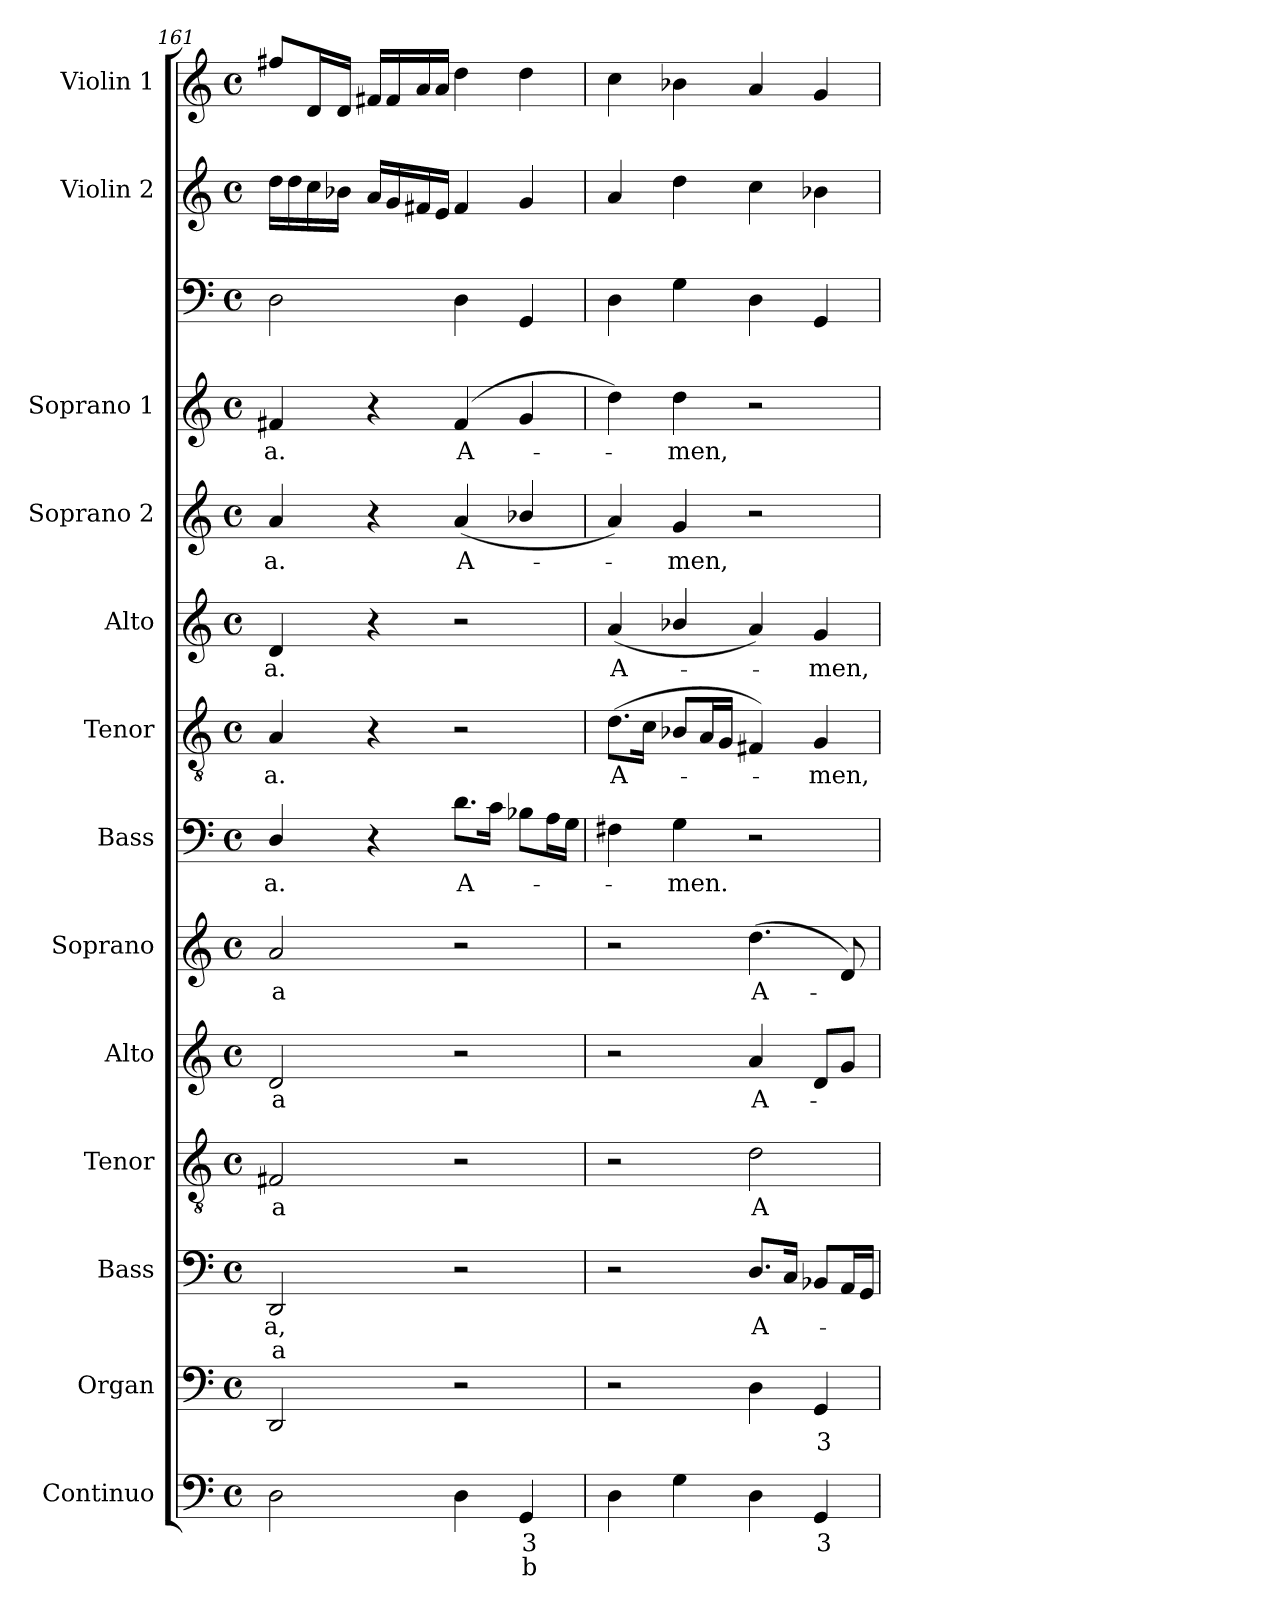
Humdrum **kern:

**kern	**text	**text	**kern	**text	**kern	**text	**text	**kern	**text	**kern	**text	**kern	**text	**kern	**text	**kern	**text	**kern	**text	**kern	**text	**kern	**text	**kern	**kern	**kern
*part14	*part14	*part14	*part13	*part13	*part12	*part12	*part12	*part11	*part11	*part10	*part10	*part9	*part9	*part8	*part8	*part7	*part7	*part6	*part6	*part5	*part5	*part4	*part4	*part3	*part2	*part1
*staff14	*staff14	*staff14	*staff13	*staff13	*staff12	*staff12	*staff12	*staff11	*staff11	*staff10	*staff10	*staff9	*staff9	*staff8	*staff8	*staff7	*staff7	*staff6	*staff6	*staff5	*staff5	*staff4	*staff4	*staff3	*staff2	*staff1
*I"Continuo	*	*	*I"Organ	*	*I"Bass	*	*	*I"Tenor	*	*I"Alto	*	*I"Soprano	*	*I"Bass	*	*I"Tenor	*	*I"Alto	*	*I"Soprano 2	*	*I"Soprano 1	*	*I""Acc. to violins"	*I"Violin 2	*I"Violin 1
*I'Cont.	*	*	*I'Org.	*	*I'B.	*	*	*I'T.	*	*I'A.	*	*I'S.	*	*I'B.	*	*I'T.	*	*I'A.	*	*I'S2.	*	*I'S1.	*	*I'Ac to violins.	*I'Vln. 2	*I'Vln. 1
*clefF4	*	*	*clefF4	*	*clefF4	*	*	*clefGv2	*	*clefG2	*	*clefG2	*	*clefF4	*	*clefGv2	*	*clefG2	*	*clefG2	*	*clefG2	*	*clefF4	*clefG2	*clefG2
*	*	*	*	*	*	*	*	*ITrd7c12	*	*	*	*	*	*	*	*ITrd7c12	*	*	*	*	*	*	*	*	*	*
*k[]	*	*	*k[]	*	*k[]	*	*	*k[]	*	*k[]	*	*k[]	*	*k[]	*	*k[]	*	*k[]	*	*k[]	*	*k[]	*	*k[]	*k[]	*k[]
*C:	*	*	*C:	*	*C:	*	*	*C:	*	*C:	*	*C:	*	*C:	*	*C:	*	*C:	*	*C:	*	*C:	*	*C:	*C:	*C:
*M4/4	*	*	*M4/4	*	*M4/4	*	*	*M4/4	*	*M4/4	*	*M4/4	*	*M4/4	*	*M4/4	*	*M4/4	*	*M4/4	*	*M4/4	*	*M4/4	*M4/4	*M4/4
*met(c)	*	*	*met(c)	*	*met(c)	*	*	*met(c)	*	*met(c)	*	*met(c)	*	*met(c)	*	*met(c)	*	*met(c)	*	*met(c)	*	*met(c)	*	*met(c)	*met(c)	*met(c)
=161	=161	=161	=161	=161	=161	=161	=161	=161	=161	=161	=161	=161	=161	=161	=161	=161	=161	=161	=161	=161	=161	=161	=161	=161	=161	=161
!	!	!	!	!	!	!LO:LY:b:color=#000000	!LO:LY:b:color=#000000	!	!	!	!	!	!	!	!	!	!	!	!	!	!	!	!	!	!	!
!	!	!	!	!	!	!	!	!	!LO:LY:b:color=#000000	!	!	!	!	!	!	!	!	!	!	!	!	!	!	!	!	!
!	!	!	!	!	!	!	!	!	!	!	!LO:LY:b:color=#000000	!	!	!	!	!	!	!	!	!	!	!	!	!	!	!
!	!	!	!	!	!	!	!	!	!	!	!	!	!LO:LY:b:color=#000000	!	!	!	!	!	!	!	!	!	!	!	!	!
!	!	!	!	!	!	!	!	!	!	!	!	!	!	!	!LO:LY:b:color=#000000	!	!	!	!	!	!	!	!	!	!	!
!	!	!	!	!	!	!	!	!	!	!	!	!	!	!	!	!	!LO:LY:b:color=#000000	!	!	!	!	!	!	!	!	!
!	!	!	!	!	!	!	!	!	!	!	!	!	!	!	!	!	!	!	!LO:LY:b:color=#000000	!	!	!	!	!	!	!
!	!	!	!	!	!	!	!	!	!	!	!	!	!	!	!	!	!	!	!	!	!LO:LY:b:color=#000000	!	!	!	!	!
!	!	!	!	!	!	!	!	!	!	!	!	!	!	!	!	!	!	!	!	!	!	!	!LO:LY:b:color=#000000	!	!	!
2Di\	.	.	2DDi/	.	2DDi/	-a,	a	2FF#Xi/	-a	2di/	-a	2ai/	-a	4Di/	-a.	4AAi/	-a.	4di/	-a.	4ai/	-a.	4f#Xi/	-a.	2Di\	16ddi\LL	8ff#Xi/L
.	.	.	.	.	.	.	.	.	.	.	.	.	.	.	.	.	.	.	.	.	.	.	.	.	16ddi\	.
.	.	.	.	.	.	.	.	.	.	.	.	.	.	.	.	.	.	.	.	.	.	.	.	.	16cci\	16di/L
.	.	.	.	.	.	.	.	.	.	.	.	.	.	.	.	.	.	.	.	.	.	.	.	.	16b-i\JJ	16di/JJ
.	.	.	.	.	.	.	.	.	.	.	.	.	.	4r	.	4r	.	4r	.	4r	.	4r	.	.	16ai/LL	16f#Xi/LL
.	.	.	.	.	.	.	.	.	.	.	.	.	.	.	.	.	.	.	.	.	.	.	.	.	16gi/	16f#i/
.	.	.	.	.	.	.	.	.	.	.	.	.	.	.	.	.	.	.	.	.	.	.	.	.	16f#Xi/	16ai/
.	.	.	.	.	.	.	.	.	.	.	.	.	.	.	.	.	.	.	.	.	.	.	.	.	16ei/JJ	16ai/JJ
!	!	!	!	!	!	!	!	!	!	!	!	!	!	!	!LO:LY:b:color=#000000	!	!	!	!	!	!	!	!	!	!	!
!	!	!	!	!	!	!	!	!	!	!	!	!	!	!	!	!	!	!	!	!	!LO:LY:b:color=#000000	!	!	!	!	!
!	!	!	!	!	!	!	!	!	!	!	!	!	!	!	!	!	!	!	!	!	!	!	!LO:LY:b:color=#000000	!	!	!
4Di\	.	.	2r	.	2r	.	.	2r	.	2r	.	2r	.	8.di\L	A-	2r	.	2r	.	(4ai/	A-	(4f#i/	A-	4Di\	4f#i/	4ddi\
.	.	.	.	.	.	.	.	.	.	.	.	.	.	16ci\Jk	.	.	.	.	.	.	.	.	.	.	.	.
!	!LO:LY:b:color=#000000	!LO:LY:b:color=#000000	!	!	!	!	!	!	!	!	!	!	!	!	!	!	!	!	!	!	!	!	!	!	!	!
4GGi/	3	b	.	.	.	.	.	.	.	.	.	.	.	8B-Xi\L	.	.	.	.	.	4b-Xi/	.	4gi/	.	4GGi/	4gi/	4ddi\
.	.	.	.	.	.	.	.	.	.	.	.	.	.	16Ai\L	.	.	.	.	.	.	.	.	.	.	.	.
.	.	.	.	.	.	.	.	.	.	.	.	.	.	16Gi\JJ	.	.	.	.	.	.	.	.	.	.	.	.
!!LO:PB:g=z
=162	=162	=162	=162	=162	=162	=162	=162	=162	=162	=162	=162	=162	=162	=162	=162	=162	=162	=162	=162	=162	=162	=162	=162	=162	=162	=162
!	!	!	!	!	!	!	!	!	!	!	!	!	!	!	!	!	!LO:LY:b:color=#000000	!	!	!	!	!	!	!	!	!
!	!	!	!	!	!	!	!	!	!	!	!	!	!	!	!	!	!	!	!LO:LY:b:color=#000000	!	!	!	!	!	!	!
4Di\	.	.	2r	.	2r	.	.	2r	.	2r	.	2r	.	4F#Xi\	.	(8.Di\L	A-	(4ai/	A-	4ai/)	.	4ddi\)	.	4Di\	4ai/	4cci\
.	.	.	.	.	.	.	.	.	.	.	.	.	.	.	.	16Ci\Jk	.	.	.	.	.	.	.	.	.	.
!	!	!	!	!	!	!	!	!	!	!	!	!	!	!	!LO:LY:b:color=#000000	!	!	!	!	!	!	!	!	!	!	!
!	!	!	!	!	!	!	!	!	!	!	!	!	!	!	!	!	!	!	!	!	!LO:LY:b:color=#000000	!	!	!	!	!
!	!	!	!	!	!	!	!	!	!	!	!	!	!	!	!	!	!	!	!	!	!	!	!LO:LY:b:color=#000000	!	!	!
4Gi\	.	.	.	.	.	.	.	.	.	.	.	.	.	4Gi\	-men.	8BB-Xi/L	.	4b-Xi/	.	4gi/	-men,	4ddi\	-men,	4Gi\	4ddi\	4b-Xi\
.	.	.	.	.	.	.	.	.	.	.	.	.	.	.	.	16AAi/L	.	.	.	.	.	.	.	.	.	.
.	.	.	.	.	.	.	.	.	.	.	.	.	.	.	.	16GGi/JJ	.	.	.	.	.	.	.	.	.	.
!	!	!	!	!	!	!LO:LY:b:color=#000000	!	!	!	!	!	!	!	!	!	!	!	!	!	!	!	!	!	!	!	!
!	!	!	!	!	!	!	!	!	!LO:LY:b:color=#000000	!	!	!	!	!	!	!	!	!	!	!	!	!	!	!	!	!
!	!	!	!	!	!	!	!	!	!	!	!LO:LY:b:color=#000000	!	!	!	!	!	!	!	!	!	!	!	!	!	!	!
!	!	!	!	!	!	!	!	!	!	!	!	!	!LO:LY:b:color=#000000	!	!	!	!	!	!	!	!	!	!	!	!	!
4Di\	.	.	4Di\	.	8.Di/L	A-	.	2Di\	A-	4ai/	A-	(4.ddi\	A-	2r	.	4FF#Xi/)	.	4ai/)	.	2r	.	2r	.	4Di\	4cci\	4ai/
.	.	.	.	.	16Ci/Jk	.	.	.	.	.	.	.	.	.	.	.	.	.	.	.	.	.	.	.	.	.
!	!LO:LY:b:color=#000000	!	!	!	!	!	!	!	!	!	!	!	!	!	!	!	!	!	!	!	!	!	!	!	!	!
!	!	!	!	!LO:LY:b:color=#000000	!	!	!	!	!	!	!	!	!	!	!	!	!	!	!	!	!	!	!	!	!	!
!	!	!	!	!	!	!	!	!	!	!	!	!	!	!	!	!	!LO:LY:b:color=#000000	!	!	!	!	!	!	!	!	!
!	!	!	!	!	!	!	!	!	!	!	!	!	!	!	!	!	!	!	!LO:LY:b:color=#000000	!	!	!	!	!	!	!
4GGi/	3	.	4GGi/	3	8BB-Xi/L	.	.	.	.	8di/L	.	.	.	.	.	4GGi/	-men,	4gi/	-men,	.	.	.	.	4GGi/	4b-Xi\	4gi/
.	.	.	.	.	16AAi/L	.	.	.	.	8gi/J	.	8di/)	.	.	.	.	.	.	.	.	.	.	.	.	.	.
.	.	.	.	.	16GGi/JJ	.	.	.	.	.	.	.	.	.	.	.	.	.	.	.	.	.	.	.	.	.
=	=	=	=	=	=	=	=	=	=	=	=	=	=	=	=	=	=	=	=	=	=	=	=	=	=	=
*-	*-	*-	*-	*-	*-	*-	*-	*-	*-	*-	*-	*-	*-	*-	*-	*-	*-	*-	*-	*-	*-	*-	*-	*-	*-	*-
